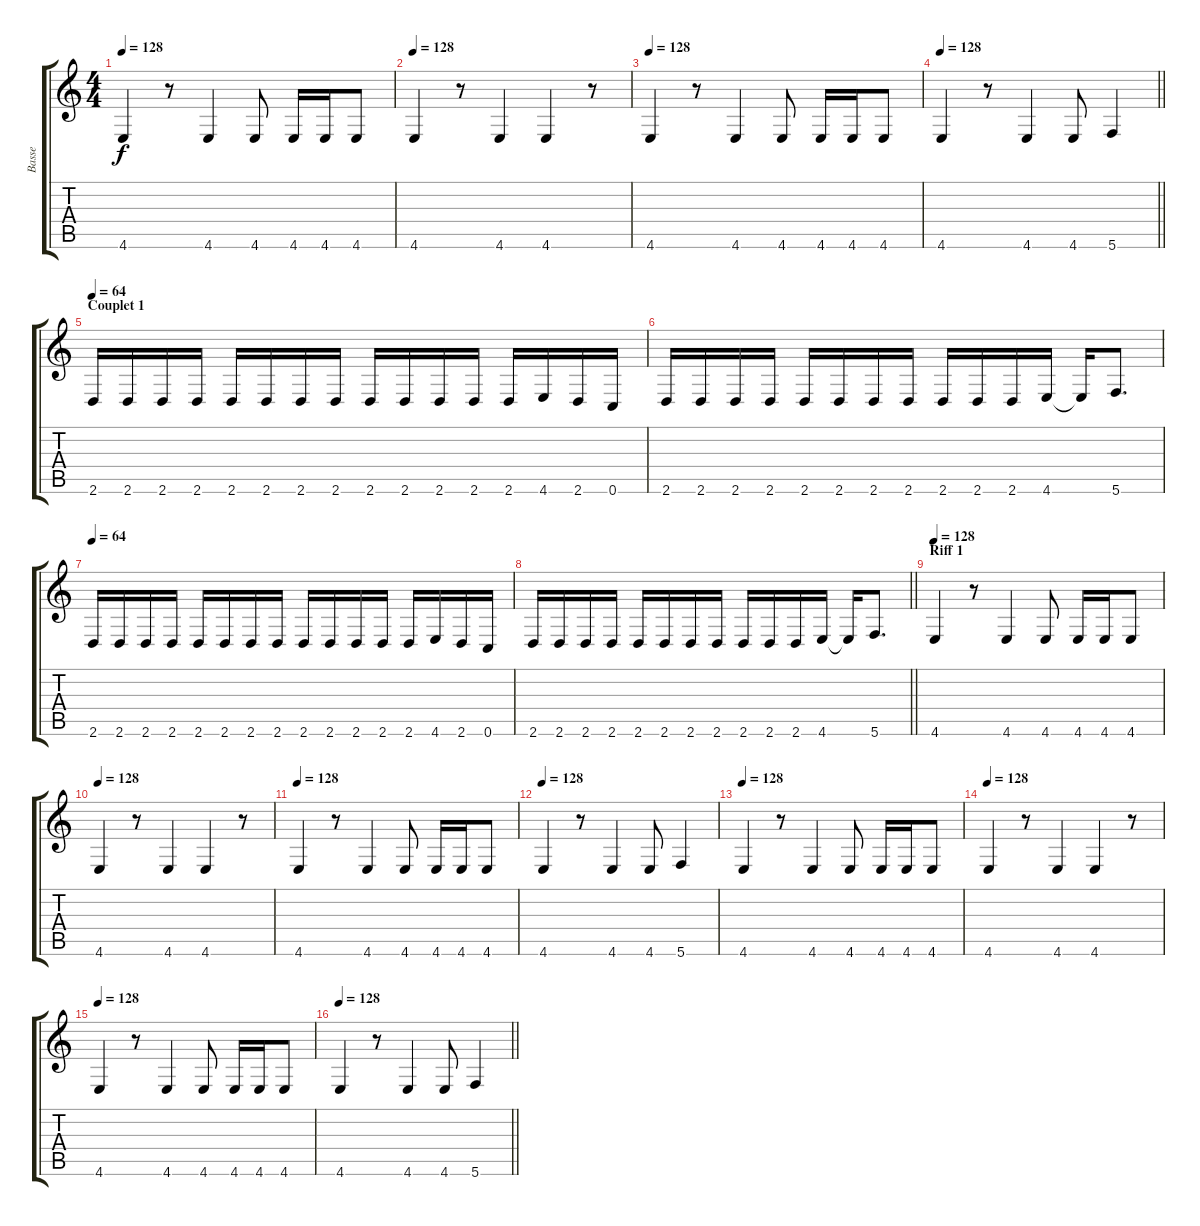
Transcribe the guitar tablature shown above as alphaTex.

\track ("Basse" "Basse") {instrument electricbassfinger}
\staff {score tabs}
\tuning (D4 A3 F3 C3 G2 C2) {hide}
\ts (4 4)
\tempo 128
\clef g2
\ks c
4.6.4{dy f} r.8 4.6.4 4.6.8 4.6.16 4.6.16 4.6.8 |
\tempo 128
4.6.4 r.8 4.6.4 4.6.4 r.8 |
\tempo 128
4.6.4 r.8 4.6.4 4.6.8 4.6.16 4.6.16 4.6.8 |
\tempo 128
\barLineRight lightlight
4.6.4 r.8 4.6.4 4.6.8 5.6.4 |
\section ("" "Couplet 1")
\tempo 64
2.6.16 2.6.16 2.6.16 2.6.16 2.6.16 2.6.16 2.6.16 2.6.16 2.6.16 2.6.16 2.6.16 2.6.16 2.6.16 4.6.16 2.6.16 0.6.16 |
2.6.16 2.6.16 2.6.16 2.6.16 2.6.16 2.6.16 2.6.16 2.6.16 2.6.16 2.6.16 2.6.16 4.6.16 4.6{t}.16 5.6.8{d} |
\tempo 64
2.6.16 2.6.16 2.6.16 2.6.16 2.6.16 2.6.16 2.6.16 2.6.16 2.6.16 2.6.16 2.6.16 2.6.16 2.6.16 4.6.16 2.6.16 0.6.16 |
\barLineRight lightlight
2.6.16 2.6.16 2.6.16 2.6.16 2.6.16 2.6.16 2.6.16 2.6.16 2.6.16 2.6.16 2.6.16 4.6.16 4.6{t}.16 5.6.8{d} |
\section ("" "Riff 1")
\tempo 128
4.6.4 r.8 4.6.4 4.6.8 4.6.16 4.6.16 4.6.8 |
\tempo 128
4.6.4 r.8 4.6.4 4.6.4 r.8 |
\tempo 128
4.6.4 r.8 4.6.4 4.6.8 4.6.16 4.6.16 4.6.8 |
\tempo 128
4.6.4 r.8 4.6.4 4.6.8 5.6.4 |
\tempo 128
4.6.4 r.8 4.6.4 4.6.8 4.6.16 4.6.16 4.6.8 |
\tempo 128
4.6.4 r.8 4.6.4 4.6.4 r.8 |
\tempo 128
4.6.4 r.8 4.6.4 4.6.8 4.6.16 4.6.16 4.6.8 |
\tempo 128
\barLineRight lightlight
4.6.4 r.8 4.6.4 4.6.8 5.6.4
